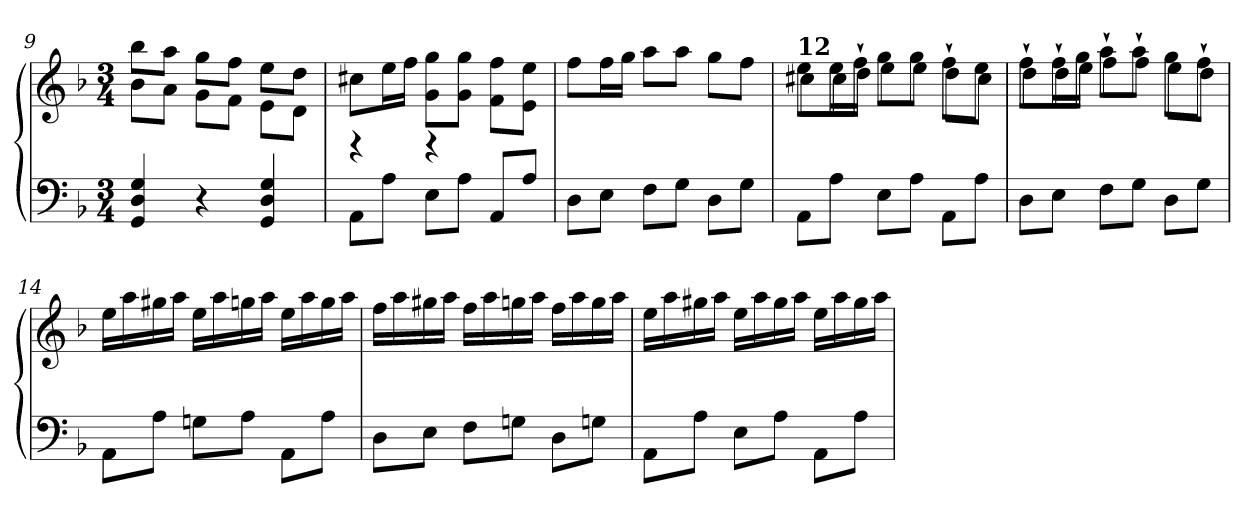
**kern	**kern
*part1	*part1
*staff2	*staff1
*clefF4	*clefG2
*k[b-]	*k[b-]
*M3/4	*M3/4
=9	=9
*	*^
4GG/ 4D/ 4G/	8bb-\L	8b-\L
.	8aa\J	8a\J
4r	8gg\L	8g\L
.	8ff\J	8f\J
4GG/ 4D/ 4G/	8ee\L	8e\L
.	8dd\J	8d\J
*	*v	*v
=10	=10
*^	*
4r	8AA\L	8cc#X\L
.	8A\J	16ee\L
.	.	16ff\JJ
4r	8E\L	8g\ 8gg\L
.	8A\J	8g\ 8gg\J
8AA/L	4ryy	8f\ 8ff\L
8A/J	.	8e\ 8ee\J
*v	*v	*
=11	=11
8D\L	8ff\L
8E\J	16ff\L
.	16gg\JJ
8F\L	8aa\L
8G\J	8aa\J
8D\L	8gg\L
8G\J	8ff\J
=12	=12
*	*^
!	!LO:TX:a:B:t=12	!
8AA\L	8ee\L	8cc#X\L
8A\J	16ee\L	16cc#\L
.	16ff`\JJ	16dd\JJ
8E\L	8gg\L	8ee\L
8A\J	8gg\J	8ee\J
8AA\L	8ff`\L	8dd\L
8A\J	8ee\J	8cc#\J
!!LO:LB:g=z	!!
=13	=13	=13
8D\L	8ff`\L	8dd\L
8E\J	16ff`\L	16dd\L
.	16gg\JJ	16ee\JJ
8F\L	8aa`\L	8ff\L
8G\J	8aa`\J	8ff\J
8D\L	8gg\L	8ee\L
8G\J	8ff`\J	8dd\J
*	*v	*v
=14	=14
8AA\L	16ee\LL
.	16aa\
8A\J	16gg#X\
.	16aa\JJ
8Gn\L	16ee\LL
.	16aa\
8A\J	16ggn\
.	16aa\JJ
8AA\L	16ee\LL
.	16aa\
8A\J	16gg\
.	16aa\JJ
=15	=15
8D\L	16ff\LL
.	16aa\
8E\J	16gg#X\
.	16aa\JJ
8F\L	16ff\LL
.	16aa\
8Gn\J	16ggn\
.	16aa\JJ
8D\L	16ff\LL
.	16aa\
8Gn\J	16gg\
.	16aa\JJ
!!LO:LB:g=z
=16	=16
8AA\L	16ee\LL
.	16aa\
8A\J	16gg#X\
.	16aa\JJ
8E\L	16ee\LL
.	16aa\
8A\J	16gg#\
.	16aa\JJ
8AA\L	16ee\LL
.	16aa\
8A\J	16gg#\
.	16aa\JJ
=	=
*-	*-
